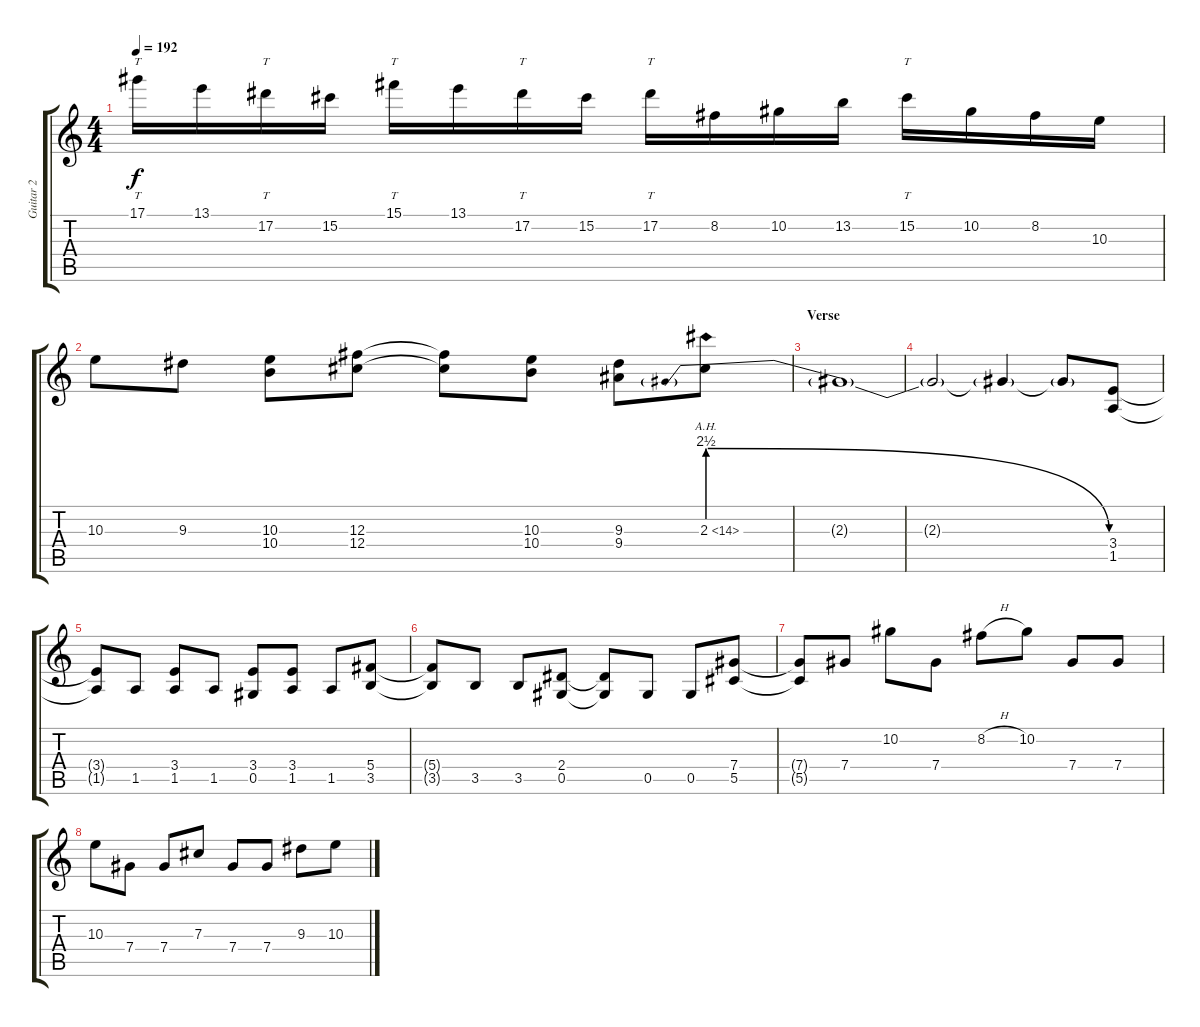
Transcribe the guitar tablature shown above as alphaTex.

\track ("Guitar 2" "Guitar 2") {instrument distortionguitar}
\staff {score tabs}
\tuning (Eb4 Bb3 Gb3 Db3 Ab2 Eb2) {hide}
\ts (4 4)
\tempo 192
\clef g2
\ks c
17.1.16{tt dy f} 13.1.16 17.2.16{tt} 15.2.16 15.1.16{tt} 13.1.16 17.2.16{tt} 15.2.16 17.2.16{tt} 8.2.16 10.2.16 13.2.16 15.2.16{tt} 10.2.16 8.2.16 10.3.16 |
10.3.8 9.3.8 (10.3 10.4).8 (12.3 12.4).8 (12.3{t} 12.4{t}).8 (10.3 10.4).8 (9.3 9.4).8 2.3{be (prebendrelease 0 10 60 0) ah 12}.8 |
\section ("" "Verse")
2.3{t}.1 |
2.3{t}.2 2.3{t}.4 2.3{t}.8 (3.4 1.5).8 |
(3.4{t} 1.5{t}).8 1.5.8 (3.4 1.5).8 1.5.8 (3.4 0.5).8 (3.4 1.5).8 1.5.8 (5.4 3.5).8 |
(5.4{t} 3.5{t}).8 3.5.8 3.5.8 (2.4 0.5).8 (2.4{t} 0.5{t}).8 0.5.8 0.5.8 (7.4 5.5).8 |
(7.4{t} 5.5{t}).8 7.4.8 10.2.8 7.4.8 8.2{h}.8 10.2.8 7.4.8 7.4.8 |
10.3.8 7.4.8 7.4.8 7.3.8 7.4.8 7.4.8 9.3.8 10.3.8
